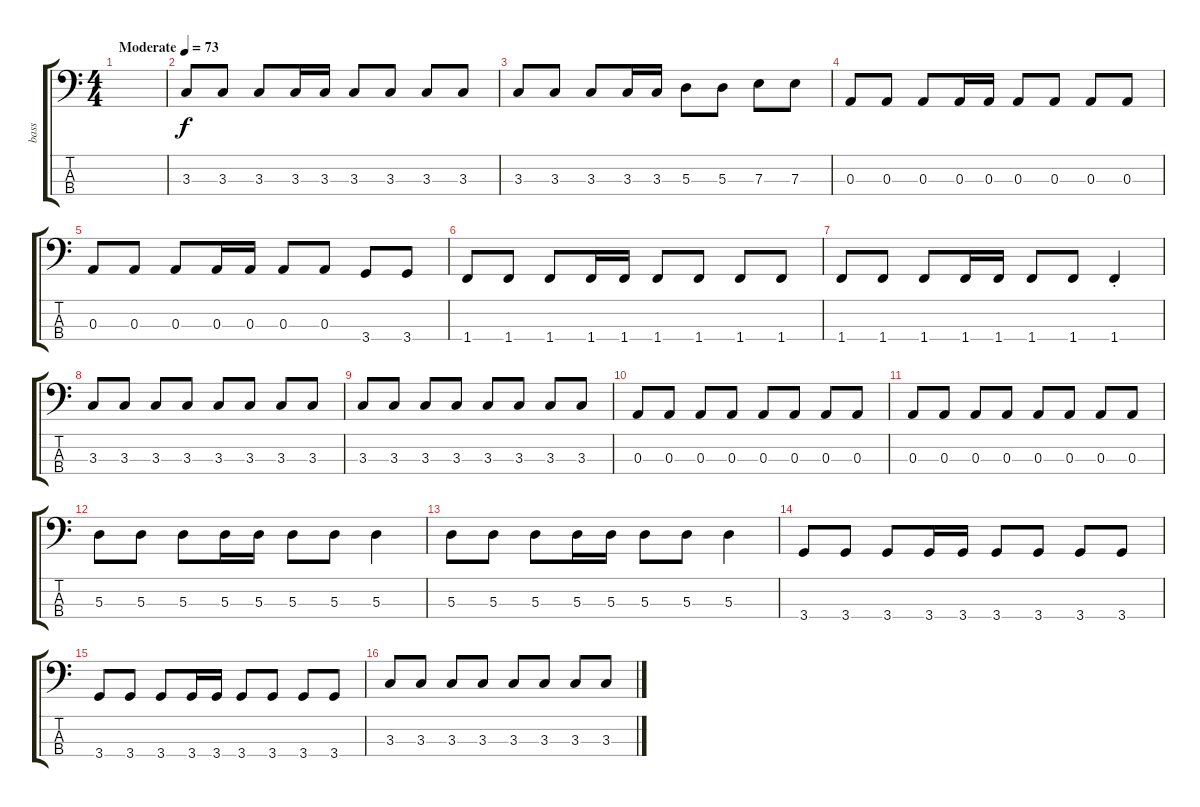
\track ("bass" "bass") {instrument electricbassfinger}
\staff {score tabs}
\tuning (G2 D2 A1 E1) {hide}
\ts (4 4)
\tempo (73 "Moderate")
\clef f4
\ks c
|
3.3.8 3.3.8 3.3.8 3.3.16 3.3.16 3.3.8 3.3.8 3.3.8 3.3.8 |
3.3.8 3.3.8 3.3.8 3.3.16 3.3.16 5.3.8 5.3.8 7.3.8 7.3.8 |
0.3.8 0.3.8 0.3.8 0.3.16 0.3.16 0.3.8 0.3.8 0.3.8 0.3.8 |
0.3.8 0.3.8 0.3.8 0.3.16 0.3.16 0.3.8 0.3.8 3.4.8 3.4.8 |
1.4.8 1.4.8 1.4.8 1.4.16 1.4.16 1.4.8 1.4.8 1.4.8 1.4.8 |
1.4.8 1.4.8 1.4.8 1.4.16 1.4.16 1.4.8 1.4.8 1.4{st}.4 |
3.3.8 3.3.8 3.3.8 3.3.8 3.3.8 3.3.8 3.3.8 3.3.8 |
3.3.8 3.3.8 3.3.8 3.3.8 3.3.8 3.3.8 3.3.8 3.3.8 |
0.3.8 0.3.8 0.3.8 0.3.8 0.3.8 0.3.8 0.3.8 0.3.8 |
0.3.8 0.3.8 0.3.8 0.3.8 0.3.8 0.3.8 0.3.8 0.3.8 |
5.3.8 5.3.8 5.3.8 5.3.16 5.3.16 5.3.8 5.3.8 5.3.4 |
5.3.8 5.3.8 5.3.8 5.3.16 5.3.16 5.3.8 5.3.8 5.3.4 |
3.4.8 3.4.8 3.4.8 3.4.16 3.4.16 3.4.8 3.4.8 3.4.8 3.4.8 |
3.4.8 3.4.8 3.4.8 3.4.16 3.4.16 3.4.8 3.4.8 3.4.8 3.4.8 |
3.3.8 3.3.8 3.3.8 3.3.8 3.3.8 3.3.8 3.3.8 3.3.8
